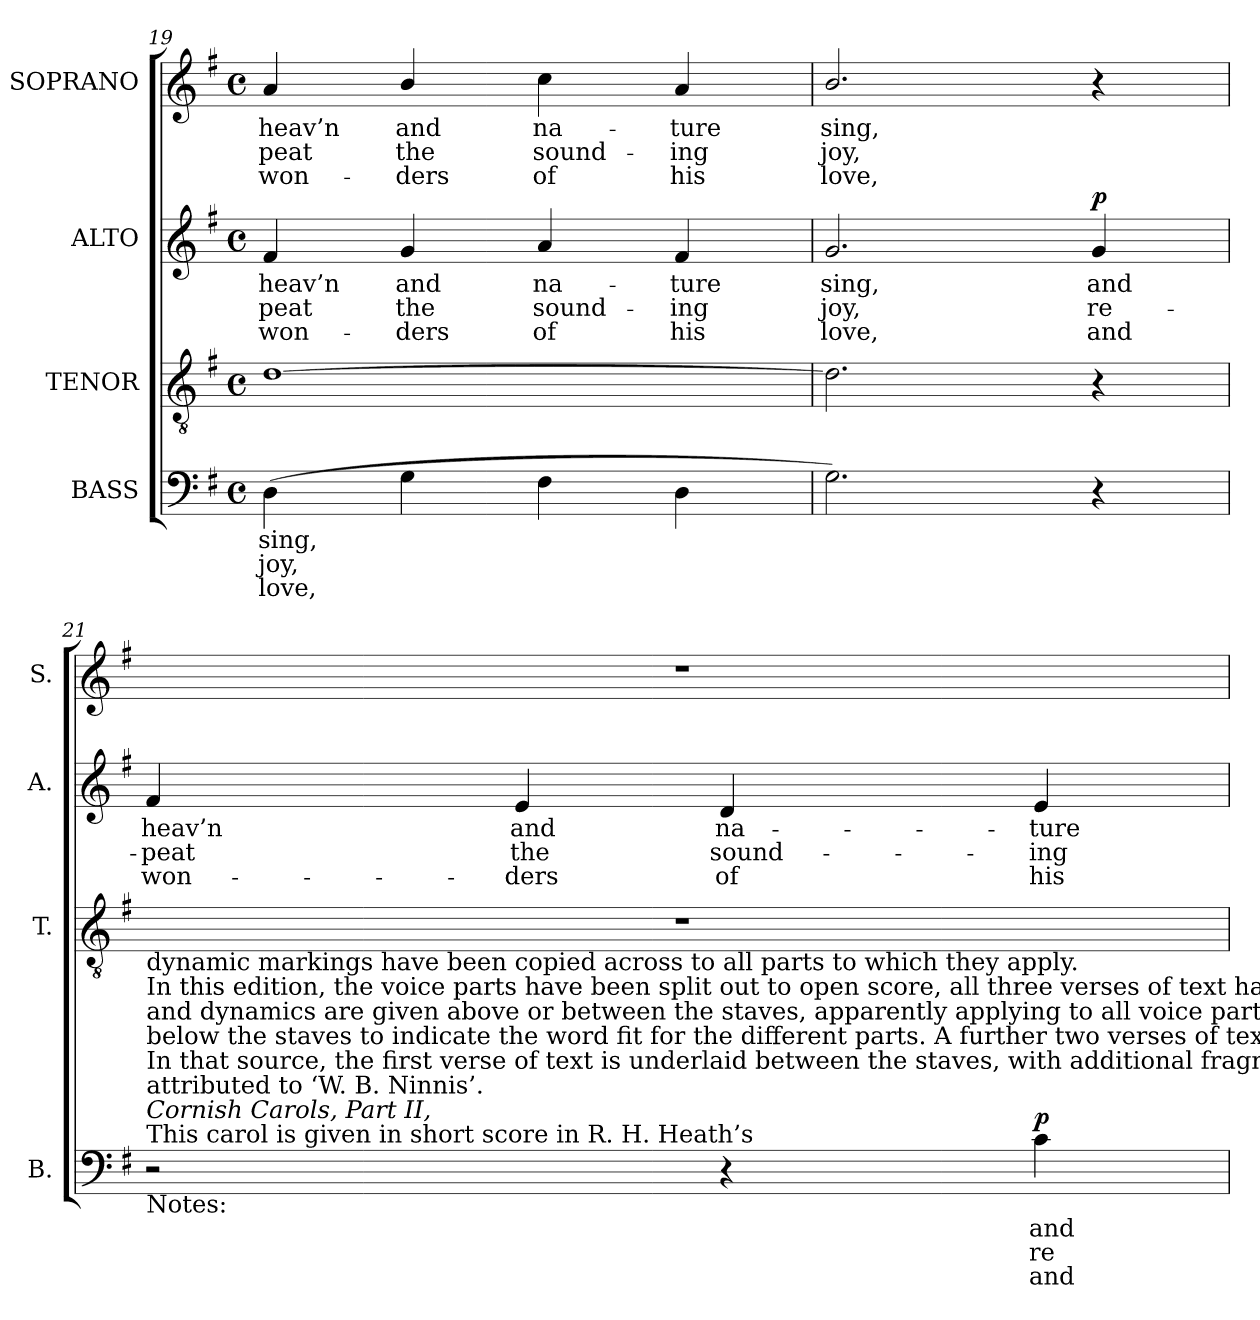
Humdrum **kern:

**kern	**text	**text	**text	**dynam	**kern	**kern	**text	**text	**text	**dynam	**kern	**text	**text	**text
*part4	*part4	*part4	*part4	*part4	*part3	*part2	*part2	*part2	*part2	*part2	*part1	*part1	*part1	*part1
*staff4	*staff4	*staff4	*staff4	*staff4	*staff3	*staff2	*staff2	*staff2	*staff2	*staff2	*staff1	*staff1	*staff1	*staff1
*I"BASS	*	*	*	*	*I"TENOR	*I"ALTO	*	*	*	*	*I"SOPRANO	*	*	*
*I'B.	*	*	*	*	*I'T.	*I'A.	*	*	*	*	*I'S.	*	*	*
*clefF4	*	*	*	*	*clefGv2	*clefG2	*	*	*	*	*clefG2	*	*	*
*	*	*	*	*	*ITrd7c12	*	*	*	*	*	*	*	*	*
*k[f#]	*	*	*	*	*k[f#]	*k[f#]	*	*	*	*	*k[f#]	*	*	*
*G:	*	*	*	*	*G:	*G:	*	*	*	*	*G:	*	*	*
*M4/4	*	*	*	*	*M4/4	*M4/4	*	*	*	*	*M4/4	*	*	*
*met(c)	*	*	*	*	*met(c)	*met(c)	*	*	*	*	*met(c)	*	*	*
=19	=19	=19	=19	=19	=19	=19	=19	=19	=19	=19	=19	=19	=19	=19
!	!LO:LY:b:color=#000000	!LO:LY:b:color=#000000	!LO:LY:b:color=#000000	!	!	!	!	!	!	!	!	!	!	!
!	!	!	!	!	!	!	!LO:LY:b:color=#000000	!LO:LY:b:color=#000000	!LO:LY:b:color=#000000	!	!	!	!	!
!	!	!	!	!	!	!	!	!	!	!	!	!LO:LY:b:color=#000000	!LO:LY:b:color=#000000	!LO:LY:b:color=#000000
(4Di\	sing,	joy,	love,	.	[>1Di	4f#i/	heav’n	-peat	won-	.	4ai/	heav’n	-peat	won-
!	!	!	!	!	!	!	!LO:LY:b:color=#000000	!LO:LY:b:color=#000000	!LO:LY:b:color=#000000	!	!	!	!	!
!	!	!	!	!	!	!	!	!	!	!	!	!LO:LY:b:color=#000000	!LO:LY:b:color=#000000	!LO:LY:b:color=#000000
4Gi\	.	.	.	.	.	4gi/	and	the	-ders	.	4bi/	and	the	-ders
!	!	!	!	!	!	!	!LO:LY:b:color=#000000	!LO:LY:b:color=#000000	!LO:LY:b:color=#000000	!	!	!	!	!
!	!	!	!	!	!	!	!	!	!	!	!	!LO:LY:b:color=#000000	!LO:LY:b:color=#000000	!LO:LY:b:color=#000000
4F#i\	.	.	.	.	.	4ai/	na-	sound-	of	.	4cci\	na-	sound-	of
!	!	!	!	!	!	!	!LO:LY:b:color=#000000	!LO:LY:b:color=#000000	!LO:LY:b:color=#000000	!	!	!	!	!
!	!	!	!	!	!	!	!	!	!	!	!	!LO:LY:b:color=#000000	!LO:LY:b:color=#000000	!LO:LY:b:color=#000000
4Di\	.	.	.	.	.	4f#i/	-ture	-ing	his	.	4ai/	-ture	-ing	his
=20	=20	=20	=20	=20	=20	=20	=20	=20	=20	=20	=20	=20	=20	=20
!	!	!	!	!	!	!	!LO:LY:b:color=#000000	!LO:LY:b:color=#000000	!LO:LY:b:color=#000000	!	!	!	!	!
!	!	!	!	!	!	!	!	!	!	!	!	!LO:LY:b:color=#000000	!LO:LY:b:color=#000000	!LO:LY:b:color=#000000
2.Gi\)	.	.	.	.	2.Di\]	2.gi/	sing,	joy,	love,	.	2.bi/	sing,	joy,	love,
!	!	!	!	!	!	!	!LO:LY:b:color=#000000	!LO:LY:b:color=#000000	!LO:LY:b:color=#000000	!	!	!	!	!
4r	.	.	.	.	4r	4gi/	and	re-	and	p	4r	.	.	.
!!LO:LB:g=z
=21	=21	=21	=21	=21	=21	=21	=21	=21	=21	=21	=21	=21	=21	=21
!LO:TX:b:t=Notes&colon;	!	!	!	!	!	!	!	!	!	!	!	!	!	!
!LO:TX:t=This carol is given in short score in R. H. Heath’s	!	!	!	!	!	!	!	!	!	!	!	!	!	!
!LO:TX:i:t=Cornish Carols, Part II,	!	!	!	!	!	!	!	!	!	!	!	!	!	!
!LO:TX:t=attributed to ‘W. B. Ninnis’.	!	!	!	!	!	!	!	!	!	!	!	!	!	!
!LO:TX:t=In that source, the first verse of text is underlaid between the staves, with additional fragments of this verse above and	!	!	!	!	!	!	!	!	!	!	!	!	!	!
!LO:TX:t=below the staves to indicate the word fit for the different parts. A further two verses of text are printed after the music,	!	!	!	!	!	!	!	!	!	!	!	!	!	!
!LO:TX:t=and dynamics are given above or between the staves, apparently applying to all voice parts.	!	!	!	!	!	!	!	!	!	!	!	!	!	!
!LO:TX:t=In this edition, the voice parts have been split out to open score, all three verses of text have been underlaid in full, and	!	!	!	!	!	!	!	!	!	!	!	!	!	!
!LO:TX:t=dynamic markings have been copied across to all parts to which they apply.	!	!	!	!	!	!	!	!	!	!	!	!	!	!
!	!	!	!	!	!	!	!LO:LY:b:color=#000000	!LO:LY:b:color=#000000	!LO:LY:b:color=#000000	!	!	!	!	!
2r	.	.	.	.	1r	4f#i/	heav’n	-peat	won-	.	1r	.	.	.
!	!	!	!	!	!	!	!LO:LY:b:color=#000000	!LO:LY:b:color=#000000	!LO:LY:b:color=#000000	!	!	!	!	!
.	.	.	.	.	.	4ei/	and	the	-ders	.	.	.	.	.
!	!	!	!	!	!	!	!LO:LY:b:color=#000000	!LO:LY:b:color=#000000	!LO:LY:b:color=#000000	!	!	!	!	!
4r	.	.	.	.	.	4di/	na-	sound-	of	.	.	.	.	.
!	!LO:LY:b:color=#000000	!LO:LY:b:color=#000000	!LO:LY:b:color=#000000	!	!	!	!	!	!	!	!	!	!	!
!	!	!	!	!	!	!	!LO:LY:b:color=#000000	!LO:LY:b:color=#000000	!LO:LY:b:color=#000000	!	!	!	!	!
4ci\	and	re-	and	p	.	4ei/	-ture	-ing	his	.	.	.	.	.
=	=	=	=	=	=	=	=	=	=	=	=	=	=	=
*-	*-	*-	*-	*-	*-	*-	*-	*-	*-	*-	*-	*-	*-	*-
